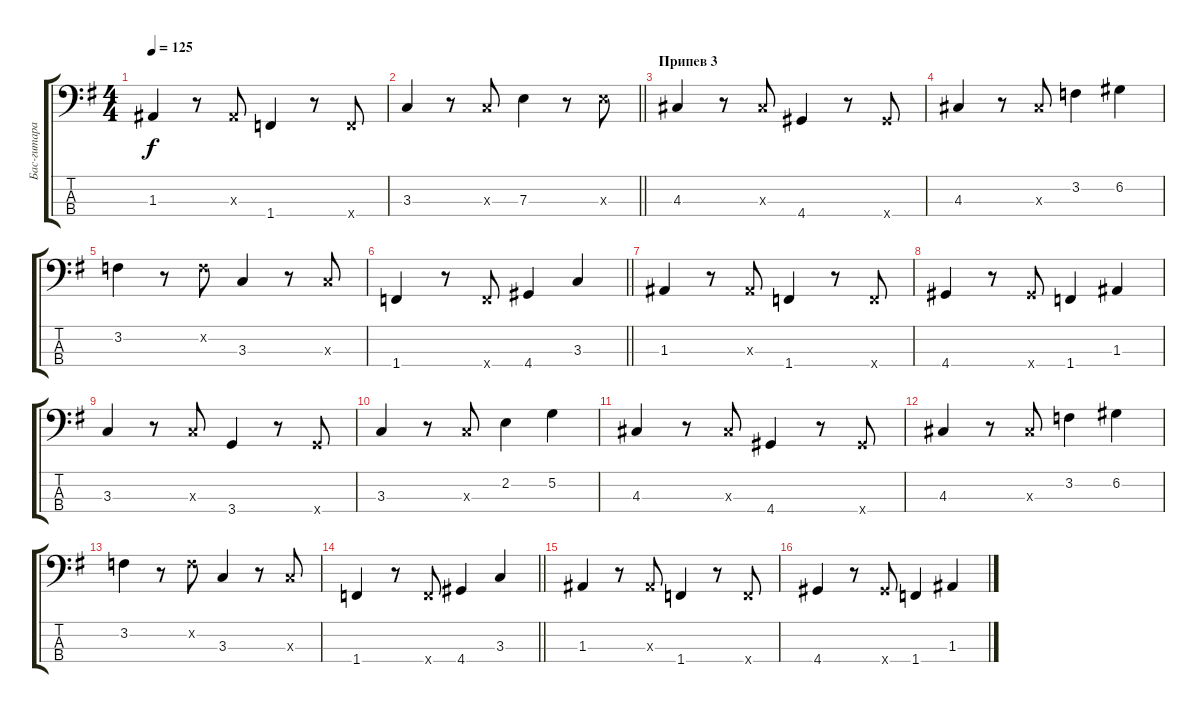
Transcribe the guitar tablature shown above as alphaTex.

\track ("Бас-гитара" "Бас-гитара") {instrument electricbassfinger}
\staff {score tabs}
\tuning (G2 D2 A1 E1) {hide}
\ts (4 4)
\tempo 125
\clef f4
\ks eminor
1.3.4{dy f} r.8 1.3{x}.8 1.4.4 r.8 1.4{x}.8 |
\barLineRight lightlight
3.3.4 r.8 3.3{x}.8 7.3.4 r.8 7.3{x}.8 |
\section ("" "Припев 3")
4.3.4 r.8 4.3{x}.8 4.4.4 r.8 4.4{x}.8 |
4.3.4 r.8 4.3{x}.8 3.2.4 6.2.4 |
3.2.4 r.8 3.2{x}.8 3.3.4 r.8 3.3{x}.8 |
\barLineRight lightlight
1.4.4 r.8 1.4{x}.8 4.4.4 3.3.4 |
1.3.4 r.8 1.3{x}.8 1.4.4 r.8 1.4{x}.8 |
4.4.4 r.8 4.4{x}.8 1.4.4 1.3.4 |
3.3.4 r.8 3.3{x}.8 3.4.4 r.8 3.4{x}.8 |
3.3.4 r.8 3.3{x}.8 2.2.4 5.2.4 |
4.3.4 r.8 4.3{x}.8 4.4.4 r.8 4.4{x}.8 |
4.3.4 r.8 4.3{x}.8 3.2.4 6.2.4 |
3.2.4 r.8 3.2{x}.8 3.3.4 r.8 3.3{x}.8 |
\barLineRight lightlight
1.4.4 r.8 1.4{x}.8 4.4.4 3.3.4 |
1.3.4 r.8 1.3{x}.8 1.4.4 r.8 1.4{x}.8 |
4.4.4 r.8 4.4{x}.8 1.4.4 1.3.4
